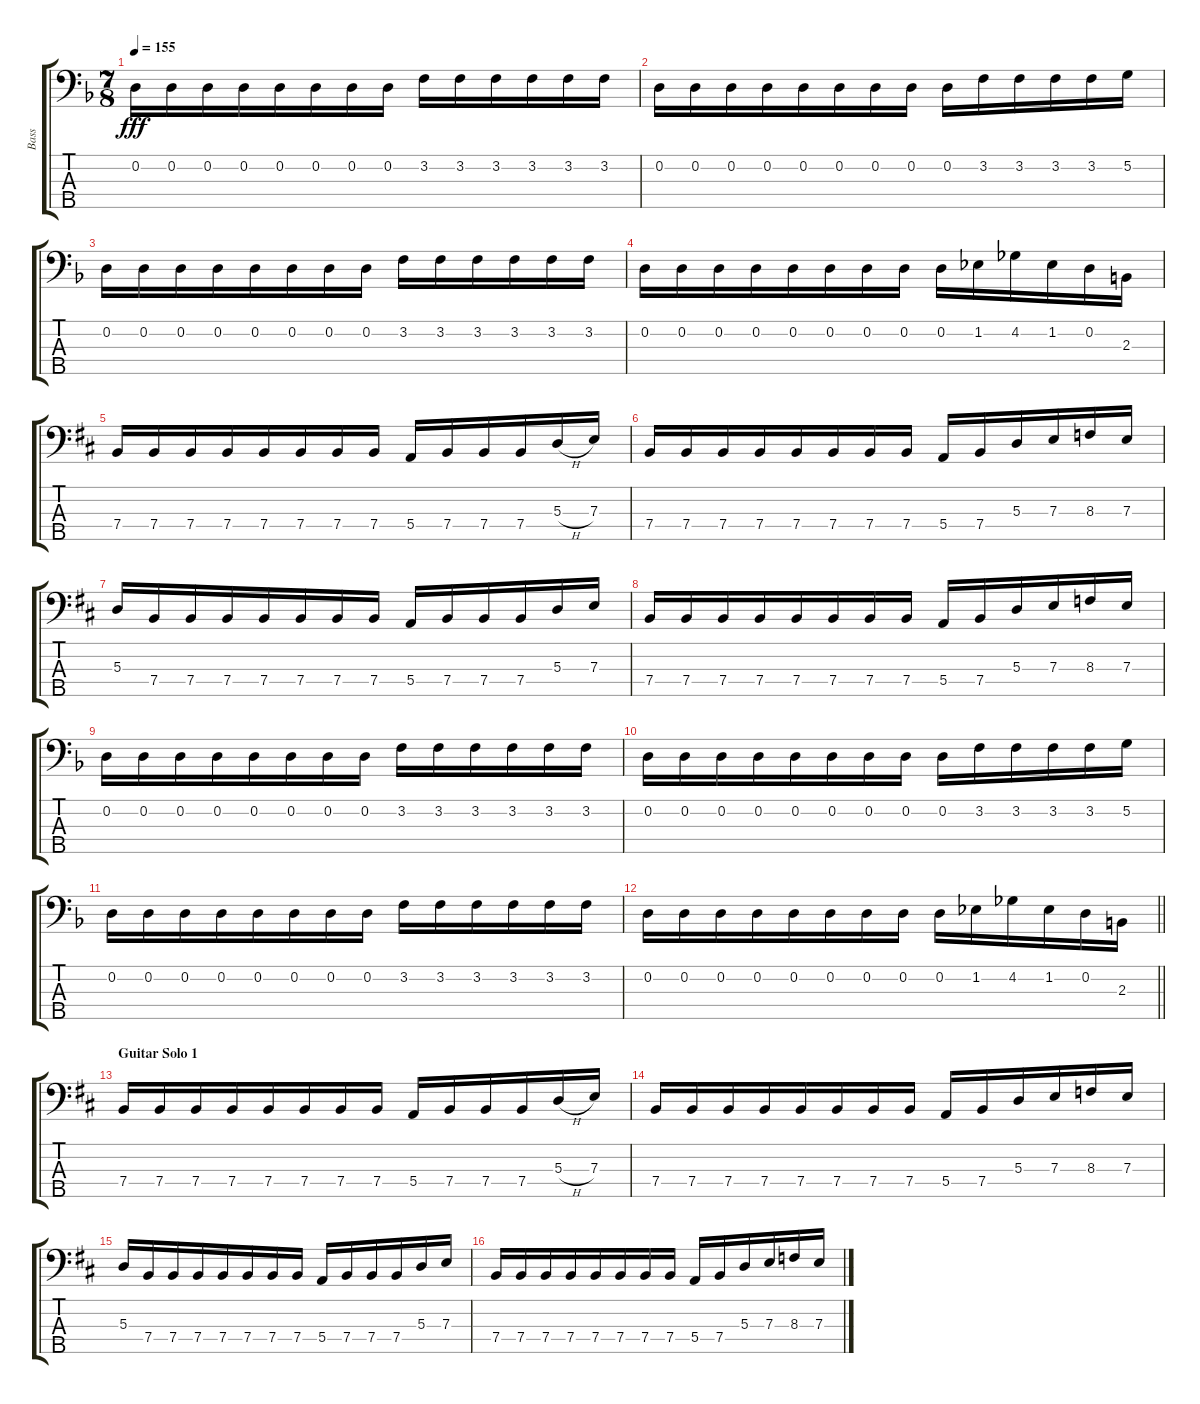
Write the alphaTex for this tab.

\track ("Bass" "Bass") {instrument fretlessbass}
\staff {score tabs}
\tuning (G2 D2 A1 E1 B0) {hide}
\ts (7 8)
\tempo 155
\clef f4
\ks f
0.2.16{dy fff} 0.2.16 0.2.16 0.2.16 0.2.16 0.2.16 0.2.16 0.2.16 3.2.16 3.2.16 3.2.16 3.2.16 3.2.16 3.2.16 |
0.2.16 0.2.16 0.2.16 0.2.16 0.2.16 0.2.16 0.2.16 0.2.16 0.2.16 3.2.16 3.2.16 3.2.16 3.2.16 5.2.16 |
0.2.16 0.2.16 0.2.16 0.2.16 0.2.16 0.2.16 0.2.16 0.2.16 3.2.16 3.2.16 3.2.16 3.2.16 3.2.16 3.2.16 |
0.2.16 0.2.16 0.2.16 0.2.16 0.2.16 0.2.16 0.2.16 0.2.16 0.2.16 1.2.16 4.2.16 1.2.16 0.2.16 2.3.16 |
\ks d
7.4.16 7.4.16 7.4.16 7.4.16 7.4.16 7.4.16 7.4.16 7.4.16 5.4.16 7.4.16 7.4.16 7.4.16 5.3{h}.16 7.3.16 |
7.4.16 7.4.16 7.4.16 7.4.16 7.4.16 7.4.16 7.4.16 7.4.16 5.4.16 7.4.16 5.3.16 7.3.16 8.3.16 7.3.16 |
5.3.16 7.4.16 7.4.16 7.4.16 7.4.16 7.4.16 7.4.16 7.4.16 5.4.16 7.4.16 7.4.16 7.4.16 5.3.16 7.3.16 |
7.4.16 7.4.16 7.4.16 7.4.16 7.4.16 7.4.16 7.4.16 7.4.16 5.4.16 7.4.16 5.3.16 7.3.16 8.3.16 7.3.16 |
\ks f
0.2.16 0.2.16 0.2.16 0.2.16 0.2.16 0.2.16 0.2.16 0.2.16 3.2.16 3.2.16 3.2.16 3.2.16 3.2.16 3.2.16 |
0.2.16 0.2.16 0.2.16 0.2.16 0.2.16 0.2.16 0.2.16 0.2.16 0.2.16 3.2.16 3.2.16 3.2.16 3.2.16 5.2.16 |
0.2.16 0.2.16 0.2.16 0.2.16 0.2.16 0.2.16 0.2.16 0.2.16 3.2.16 3.2.16 3.2.16 3.2.16 3.2.16 3.2.16 |
\barLineRight lightlight
0.2.16 0.2.16 0.2.16 0.2.16 0.2.16 0.2.16 0.2.16 0.2.16 0.2.16 1.2.16 4.2.16 1.2.16 0.2.16 2.3.16 |
\section ("" "Guitar Solo 1")
\ks d
7.4.16 7.4.16 7.4.16 7.4.16 7.4.16 7.4.16 7.4.16 7.4.16 5.4.16 7.4.16 7.4.16 7.4.16 5.3{h}.16 7.3.16 |
7.4.16 7.4.16 7.4.16 7.4.16 7.4.16 7.4.16 7.4.16 7.4.16 5.4.16 7.4.16 5.3.16 7.3.16 8.3.16 7.3.16 |
5.3.16 7.4.16 7.4.16 7.4.16 7.4.16 7.4.16 7.4.16 7.4.16 5.4.16 7.4.16 7.4.16 7.4.16 5.3.16 7.3.16 |
7.4.16 7.4.16 7.4.16 7.4.16 7.4.16 7.4.16 7.4.16 7.4.16 5.4.16 7.4.16 5.3.16 7.3.16 8.3.16 7.3.16
